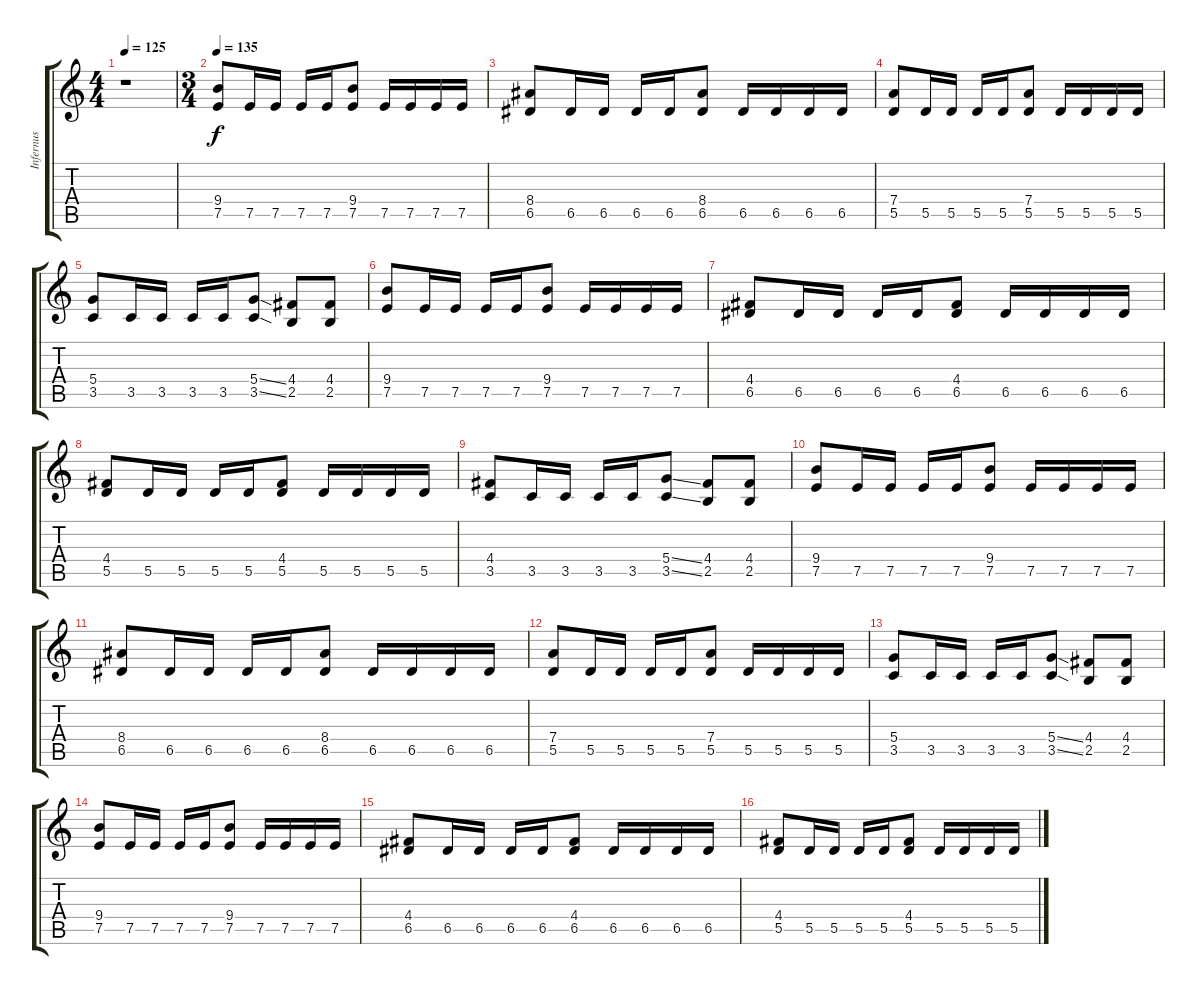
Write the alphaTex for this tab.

\track ("Infernus" "Infernus") {instrument distortionguitar}
\staff {score tabs}
\tuning (E4 B3 G3 D3 A2 E2) {hide}
\ts (4 4)
\tempo 125
\clef g2
\ks c
r.1{dy f instrument distortionguitar} |
\ts (3 4)
\tempo 135
(9.4 7.5).8 7.5.16 7.5.16 7.5.16 7.5.16 (9.4 7.5).8 7.5.16 7.5.16 7.5.16 7.5.16 |
(8.4 6.5).8 6.5.16 6.5.16 6.5.16 6.5.16 (8.4 6.5).8 6.5.16 6.5.16 6.5.16 6.5.16 |
(7.4 5.5).8 5.5.16 5.5.16 5.5.16 5.5.16 (7.4 5.5).8 5.5.16 5.5.16 5.5.16 5.5.16 |
(5.4 3.5).8 3.5.16 3.5.16 3.5.16 3.5.16 (5.4{ss} 3.5{ss}).8 (4.4 2.5).8 (4.4 2.5).8 |
(9.4 7.5).8 7.5.16 7.5.16 7.5.16 7.5.16 (9.4 7.5).8 7.5.16 7.5.16 7.5.16 7.5.16 |
(4.4 6.5).8 6.5.16 6.5.16 6.5.16 6.5.16 (4.4 6.5).8 6.5.16 6.5.16 6.5.16 6.5.16 |
(4.4 5.5).8 5.5.16 5.5.16 5.5.16 5.5.16 (4.4 5.5).8 5.5.16 5.5.16 5.5.16 5.5.16 |
(4.4 3.5).8 3.5.16 3.5.16 3.5.16 3.5.16 (5.4{ss} 3.5{ss}).8 (4.4 2.5).8 (4.4 2.5).8 |
(9.4 7.5).8 7.5.16 7.5.16 7.5.16 7.5.16 (9.4 7.5).8 7.5.16 7.5.16 7.5.16 7.5.16 |
(8.4 6.5).8 6.5.16 6.5.16 6.5.16 6.5.16 (8.4 6.5).8 6.5.16 6.5.16 6.5.16 6.5.16 |
(7.4 5.5).8 5.5.16 5.5.16 5.5.16 5.5.16 (7.4 5.5).8 5.5.16 5.5.16 5.5.16 5.5.16 |
(5.4 3.5).8 3.5.16 3.5.16 3.5.16 3.5.16 (5.4{ss} 3.5{ss}).8 (4.4 2.5).8 (4.4 2.5).8 |
(9.4 7.5).8 7.5.16 7.5.16 7.5.16 7.5.16 (9.4 7.5).8 7.5.16 7.5.16 7.5.16 7.5.16 |
(4.4 6.5).8 6.5.16 6.5.16 6.5.16 6.5.16 (4.4 6.5).8 6.5.16 6.5.16 6.5.16 6.5.16 |
(4.4 5.5).8 5.5.16 5.5.16 5.5.16 5.5.16 (4.4 5.5).8 5.5.16 5.5.16 5.5.16 5.5.16
